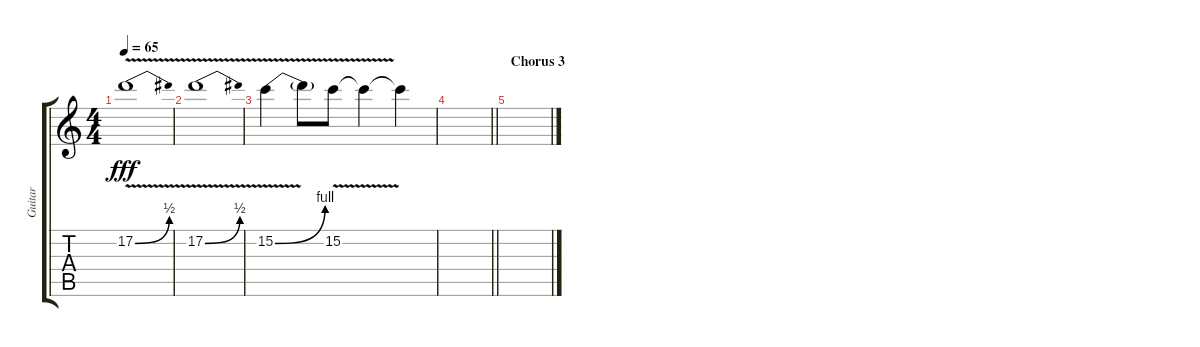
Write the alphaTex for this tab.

\track ("Guitar" "Guitar") {instrument acousticguitarnylon}
\staff {score tabs}
\tuning (D4 A3 F3 C3 G2 C2) {hide}
\ts (4 4)
\tempo 65
\clef g2
\ks c
17.2{be (bend 0 0 60 2) v}.1{dy fff} |
17.2{be (bend 0 0 60 2) v}.1 |
15.2{be (bend 0 0 60 4) v}.4 15.2{t}.8 15.2{v}.8 15.2{t}.4 15.2{t}.4 |
\barLineRight lightlight
|
\section ("" "Chorus 3")
